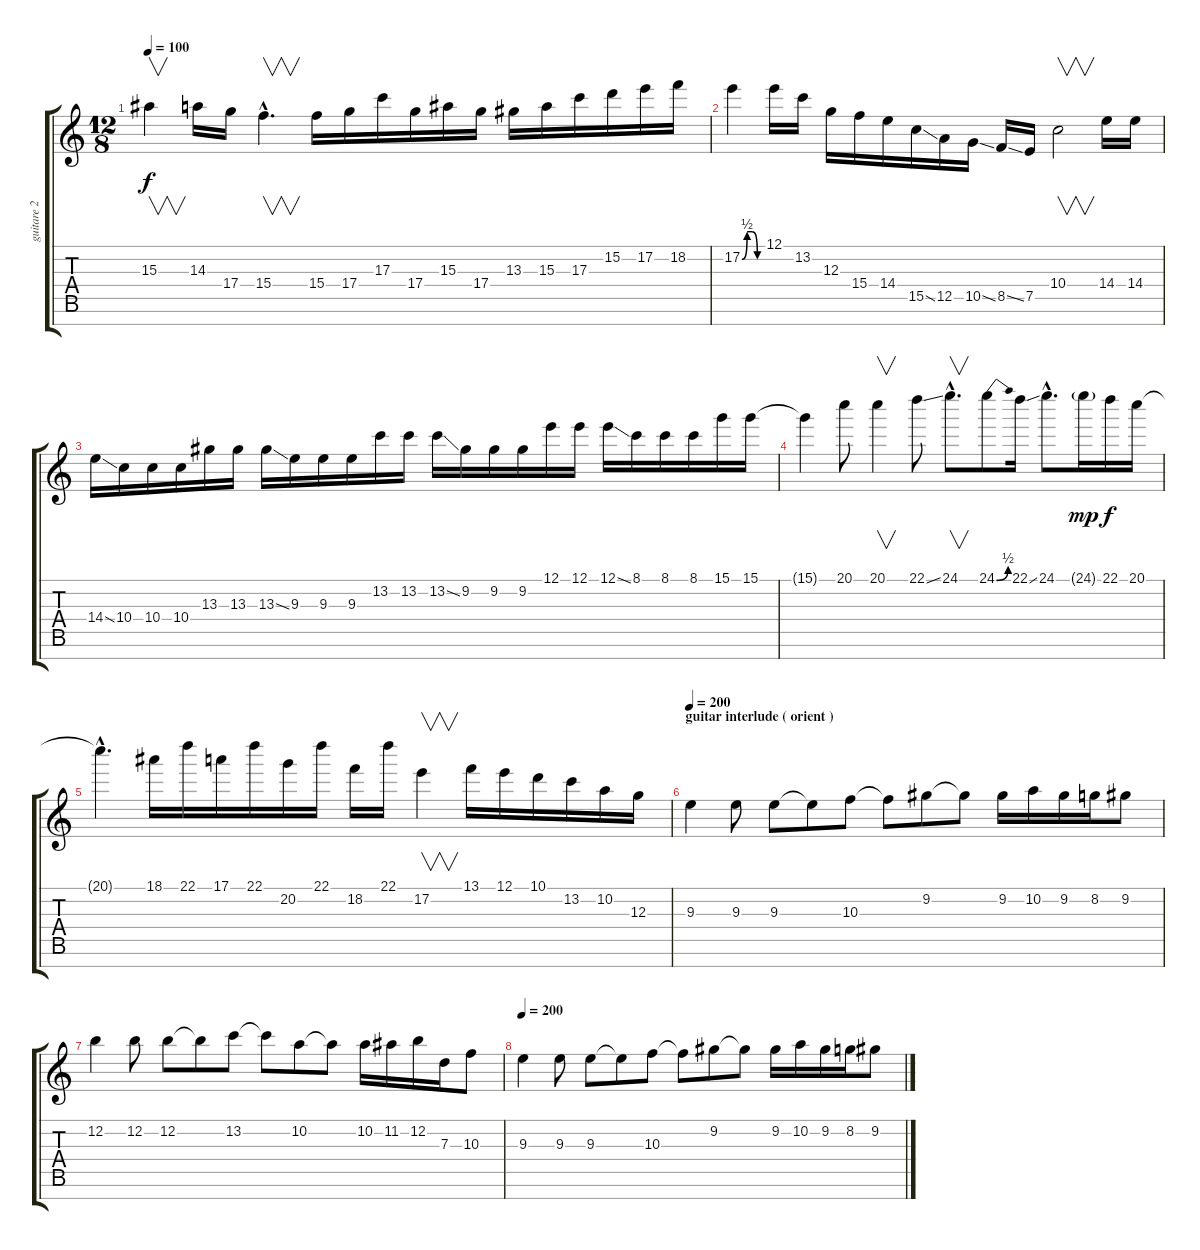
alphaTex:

\track ("guitare 2 " "guitare 2 ") {instrument distortionguitar}
\staff {score tabs}
\tuning (E4 B3 G3 D3 A2 E2 B1) {hide}
\ts (12 8)
\tempo 100
\clef g2
\ks c
15.3.4{v dy f} 14.3.16 17.4.16 15.4{hac}.4{v d} 15.4.16 17.4.16 17.3.16 17.4.16 15.3.16 17.4.16 13.3.16 15.3.16 17.3.16 15.2.16 17.2.16 18.2.16 |
17.2{be (custom 0 0 15 2 30 2 45 0 60 0)}.4 12.1.16 13.2.16 12.3.16 15.4.16 14.4.16 15.5{ss}.16 12.5.16 10.5{ss}.16 8.5{ss}.16 7.5.16 10.4.2{v} 14.4.16 14.4.16 |
14.4{ss}.16 10.4.16 10.4.16 10.4.16 13.3.16 13.3.16 13.3{ss}.16 9.3.16 9.3.16 9.3.16 13.2.16 13.2.16 13.2{ss}.16 9.2.16 9.2.16 9.2.16 12.1.16 12.1.16 12.1{ss}.16 8.1.16 8.1.16 8.1.16 15.1.16 15.1.16 |
15.1{t}.4 20.1.8 20.1.4{v} 22.1{ss}.8 24.1{hac}.8{v d} 24.1{be (bend 0 0 60 2)}.8 22.1{ss}.16 24.1{hac}.8{d} 24.1{g}.16{dy mp} 22.1.16{dy f} 20.1.16 |
20.1{hac t}.4{d} 18.1.16 22.1.16 17.1.16 22.1.16 20.2.16 22.1.16 18.2.16 22.1.16 17.2.4{v} 13.1.16 12.1.16 10.1.16 13.2.16 10.2.16 12.3.16 |
\section ("" "guitar interlude ( orient )")
\tempo 200
9.3.4 9.3.8 9.3.8 9.3{t}.8 10.3.8 10.3{t}.8 9.2.8 9.2{t}.8 9.2.16 10.2.16 9.2.16 8.2.16 9.2.8 |
12.2.4 12.2.8 12.2.8 12.2{t}.8 13.2.8 13.2{t}.8 10.2.8 10.2{t}.8 10.2.16 11.2.16 12.2.16 7.3.16 10.3.8 |
\tempo 200
9.3.4 9.3.8 9.3.8 9.3{t}.8 10.3.8 10.3{t}.8 9.2.8 9.2{t}.8 9.2.16 10.2.16 9.2.16 8.2.16 9.2.8
